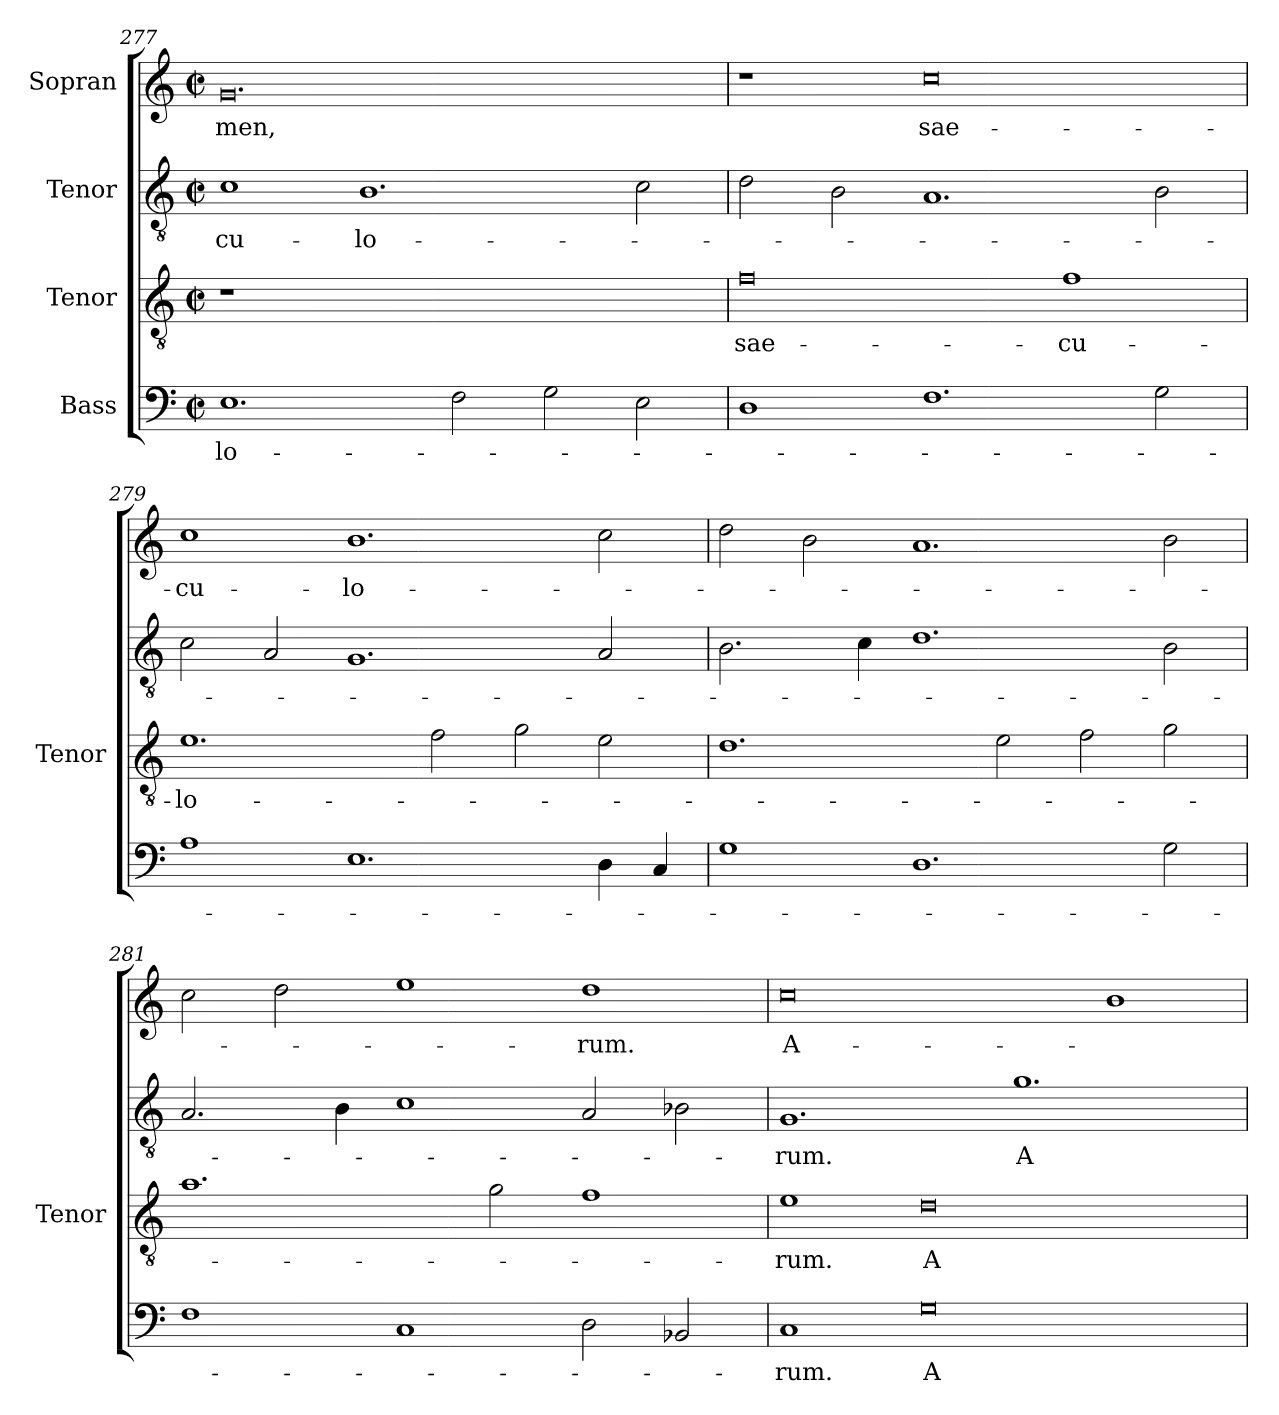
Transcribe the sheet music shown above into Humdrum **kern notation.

**kern	**text	**kern	**text	**kern	**text	**kern	**text
*part4	*part4	*part3	*part3	*part2	*part2	*part1	*part1
*staff4	*staff4	*staff3	*staff3	*staff2	*staff2	*staff1	*staff1
*I"Bass	*	*I"Tenor	*	*I"Tenor	*	*I"Sopran	*
*	*	*I'Tenor	*	*	*	*	*
*clefF4	*	*clefGv2	*	*clefGv2	*	*clefG2	*
*	*	*ITrd7c12	*	*ITrd7c12	*	*	*
*k[]	*	*k[]	*	*k[]	*	*k[]	*
*M2/2	*	*M2/2	*	*M2/2	*	*M2/2	*
*met(c|)	*	*met(c|)	*	*met(c|)	*	*met(c|)	*
=277	=277	=277	=277	=277	=277	=277	=277
!	!LO:LY:b:color=#000000	!LO:N:vis=1	!	!	!	!	!
!	!	!	!	!	!LO:LY:b:color=#000000	!	!
!	!	!	!	!	!	!	!LO:LY:b:color=#000000
1.Ei	-lo-	1r	.	1Ci	-cu-	0.gi	-men,
!	!	!	!	!	!LO:LY:b:color=#000000	!	!
.	.	0ryy	.	1.BBi	-lo-	.	.
2Fi\	.	.	.	.	.	.	.
2Gi\	.	.	.	.	.	.	.
2Ei\	.	.	.	2Ci\	.	.	.
=278	=278	=278	=278	=278	=278	=278	=278
!	!	!	!LO:LY:b:color=#000000	!	!	!	!
1Di	.	0Fi	sae-	2Di\	.	1r	.
.	.	.	.	2BBi\	.	.	.
!	!	!	!	!	!	!	!LO:LY:b:color=#000000
1.Fi	.	.	.	1.AAi	.	0cci	sae-
!	!	!	!LO:LY:b:color=#000000	!	!	!	!
.	.	1Fi	-cu-	.	.	.	.
2Gi\	.	.	.	2BBi\	.	.	.
=279	=279	=279	=279	=279	=279	=279	=279
!	!	!	!LO:LY:b:color=#000000	!	!	!	!
!	!	!	!	!	!	!	!LO:LY:b:color=#000000
1Ai	.	1.Ei	-lo-	2Ci\	.	1cci	-cu-
.	.	.	.	2AAi/	.	.	.
!	!	!	!	!	!	!	!LO:LY:b:color=#000000
1.Ei	.	.	.	1.GGi	.	1.bi	-lo-
.	.	2Fi\	.	.	.	.	.
.	.	2Gi\	.	.	.	.	.
4Di\	.	2Ei\	.	2AAi/	.	2cci\	.
4Ci/	.	.	.	.	.	.	.
=280	=280	=280	=280	=280	=280	=280	=280
1Gi	.	1.Di	.	2.BBi\	.	2ddi\	.
.	.	.	.	.	.	2bi\	.
.	.	.	.	4Ci\	.	.	.
1.Di	.	.	.	1.Di	.	1.ai	.
.	.	2Ei\	.	.	.	.	.
.	.	2Fi\	.	.	.	.	.
2Gi\	.	2Gi\	.	2BBi\	.	2bi\	.
=281	=281	=281	=281	=281	=281	=281	=281
1Fi	.	1.Ai	.	2.AAi/	.	2cci\	.
.	.	.	.	.	.	2ddi\	.
.	.	.	.	4BBi\	.	.	.
1Ci	.	.	.	1Ci	.	1eei	.
.	.	2Gi\	.	.	.	.	.
!	!	!	!	!	!	!	!LO:LY:b:color=#000000
2Di\	.	1Fi	.	2AAi/	.	1ddi	-rum.
2BB-Xi/	.	.	.	2BB-Xi\	.	.	.
!!LO:LB:g=z
=282	=282	=282	=282	=282	=282	=282	=282
!	!LO:LY:b:color=#000000	!	!	!	!	!	!
!	!	!	!LO:LY:b:color=#000000	!	!	!	!
!	!	!	!	!	!LO:LY:b:color=#000000	!	!
!	!	!	!	!	!	!	!LO:LY:b:color=#000000
1Ci	-rum.	1Ei	-rum.	1.GGi	-rum.	0cci	A-
!	!LO:LY:b:color=#000000	!	!	!	!	!	!
!	!	!	!LO:LY:b:color=#000000	!	!	!	!
0Gi	A-	0Di	A-	.	.	.	.
!	!	!	!	!	!LO:LY:b:color=#000000	!	!
.	.	.	.	1.Gi	A-	.	.
.	.	.	.	.	.	1bi	.
=	=	=	=	=	=	=	=
*-	*-	*-	*-	*-	*-	*-	*-
